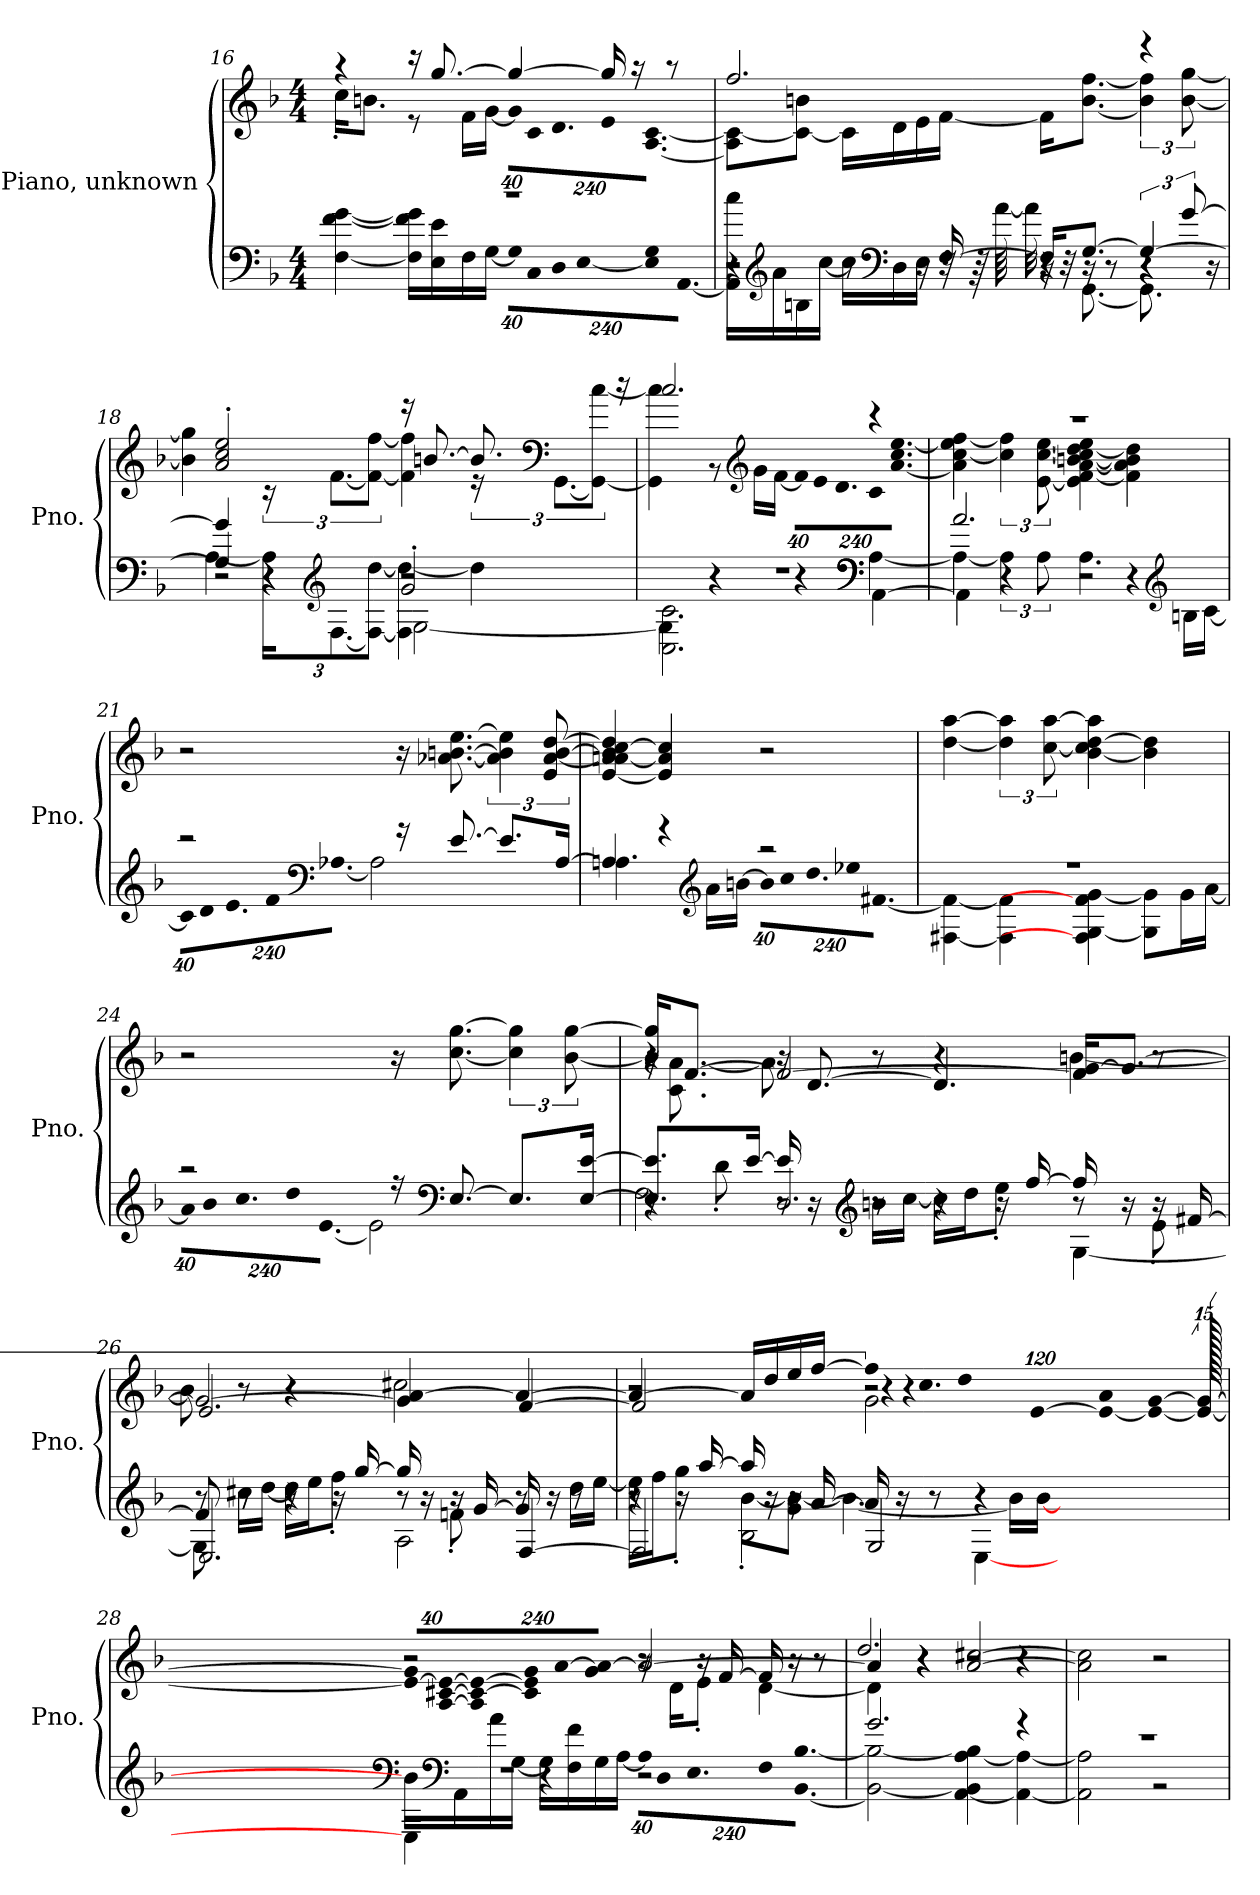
**kern	**kern
*part1	*part1
*staff2	*staff1
*I"Piano, unknown	*
*I'Pno.	*
!!LO:LB:g=z
*clefF4	*clefG2
*k[b-]	*k[b-]
*M4/4	*M4/4
=16	=16
*^	*^
1r	[4F\ [4f\ [4g\	4r	16cc'\KL
.	.	.	8.bn\J
.	16F\] 16f\] 16g\]LL	16r	8r
.	16E\ 16e\	[8.gg/	.
.	16F\	.	16f\LL
.	[16G\JJ	.	[16g\JJ
*	*Xbrackettup	*	*
!	!LO:N:vis=32	!	!
*	*	*	*Xbrackettup
!	!	!	!LO:N:vis=32
.	640%23G\KLL]	4gg/_	640%23g\KLL]
!	!LO:N:vis=16	!	!LO:N:vis=16
.	1920%137C\	.	1920%137c\
!	!LO:N:vis=16	!	!LO:N:vis=16.
.	1920%137D\	.	960%103d\
!	!LO:N:vis=32	!	!
.	[640%23E\K	.	.
!	!LO:N:vis=16	!	!LO:N:vis=16
.	1920%137E\] 1920%137G\J	.	1920%137e\J
.	.	16gg/]	.
!	!LO:N:vis=8.	!	!LO:N:vis=8.
.	[640%137AA\J	.	[640%137A\ [640%137c\J
.	.	16r	.
.	.	8r	.
=17	=17	=17	=17
*^	*^	*	*
4r	16AA\] 16cc\LL	2r	2r	2.ff/	8A\] 8c\_L
*clefG2	*	*	*	*	*
.	16a\	.	.	.	.
.	16Bn\	.	.	.	8c\_ 8bn\J
.	[16cc\JJ	.	.	.	.
8r	16cc\LL]	.	.	.	16c\LL]
*clefF4	*	*	*	*	*
.	16D\	.	.	.	16d\
16r	16E\JJ	.	.	.	16e\
[16F/	32r	.	.	.	[16f\JJ
.	64r	.	.	.	.
.	[64a\	.	.	.	.
16F/KL]	32a\]	4r	16r	.	16f\KL]
.	32r	.	.	.	.
[8.G/J	16r	.	[8.GG\	.	[8.b\ [8.ff\J
.	8r	.	.	.	.
*	*	*brackettup	*	*	*brackettup
4G/_	4r	6r	8.GG\]	4r	6b\] 6ff\]
.	.	[12g/	.	.	[12b\ [12gg\
.	.	.	16r	.	.
!!LO:PB:g=z	!!
=18	=18	=18	=18	=18	=18
4G/]	[4A\	4g/]	2r	2a/' 2cc/' 2ee/'	4b\] 4gg\]
*	*Xbrackettup	*	*	*	*
4r	24A\KL]	4r	.	.	24r
*clefG2	*	*	*	*	*
.	[12.F\	.	.	.	[12.f\L
.	12F\_ [12dd\J	.	.	.	12f\_ [12ff\J
2g'/	4F\] 4dd\_	2r	[2G\	16r	4f\] 4ff\]
.	.	.	.	[8.bn/	.
.	4dd\]	.	.	8.b/]	24r
*	*	*	*	*clefF4	*
.	.	.	.	.	[12.GG\L
.	.	.	.	.	12GG\_ [12cc\J
.	.	.	.	16r	.
*	*	*v	*v	*	*
=19	=19	=19	=19	=19
1r	2.C\ 2.c\	4G\]	2.cc/	4GG\] 4cc\]
.	.	4r	.	8r
*	*	*	*clefG2	*
.	.	.	.	16g\LL
.	.	.	.	[16f\JJ
*	*	*	*	*Xbrackettup
!	!	!	!	!LO:N:vis=32
.	.	4r	.	640%23f\KLL]
!	!	!	!	!LO:N:vis=16
.	.	.	.	1920%137e\
!	!	!	!	!LO:N:vis=16.
.	.	.	.	960%103d\
!	!	!	!	!LO:N:vis=16
.	.	.	.	1920%137c\J
*clefF4	*	*	*	*
.	[4A\	[4AA\	4r	.
!	!	!	!	!LO:N:vis=8.
.	.	.	.	[640%137a\ 640%137cc\ [640%137ee\J
!!LO:LB:g=z	!!
=20	=20	=20	=20	=20
2.a/	4A\_	4AA\]	1r	4a\] [4cc\ 4ee\] [4ff\
*	*brackettup	*	*	*brackettup
.	6A\]	4r	.	6cc\] 6ff\]
.	12A\	.	.	[12e\ [12cc\ [12ee\
.	4.A\	2r	.	4e\] [4f\ [4a\ [4bn\ 4cc\] [4dd\ 4ee\]
4r	.	.	.	4f\] 4a\] 4b\] 4dd\]
*clefG2	*	*	*	*
.	16Bn\LL	.	.	.
.	[16c\JJ	.	.	.
*	*v	*v	*	*
*	*	*v	*v
=21	=21	=21
*	*Xbrackettup	*
!	!LO:N:vis=32	!
2r	640%23c\KLL]	2r
!	!LO:N:vis=16	!
.	1920%137d\	.
!	!LO:N:vis=16.	!
.	960%103e\	.
!	!LO:N:vis=16	!
.	1920%137f\J	.
*clefF4	*	*
!	!LO:N:vis=8.	!
.	[640%137A-X\J	.
16r	2A-\]	16r
[8.e/	.	[8.a-X\ [8.bn\ [8.ee\
8.e/L]	.	6a-\] 6b\] 6ee\]
.	.	12e/ [12a-/ [12b/ [12dd/
[16A-/Jk	.	.
!!LO:LB:g=z
=22	=22	=22
4A-/]	4.An\	[4e/ 4a-/] [4an/ 4b/] [4cc/ 4dd/]
4r	.	4e/] 4a/] 4cc/]
*clefG2	*	*
.	16a\LL	.
.	[16bn\JJ	.
!	!LO:N:vis=32	!
2r	640%23b\KLL]	2r
!	!LO:N:vis=16	!
.	1920%137cc\	.
!	!LO:N:vis=16.	!
.	960%103dd\	.
!	!LO:N:vis=16	!
.	1920%137ee-X\J	.
!	!LO:N:vis=8.	!
.	[640%137f#X\J	.
=23	=23	=23
1r	[4F#X\ 4f#\_	[4dd\ [4aa\
.	4F#\] 4f#\]	6dd\] 6aa\]
.	.	[12cc\ [12aa\
.	4F#\] [4G\ 4f#\] [4g\	[4b-\ 4cc\] [4dd\ 4aa\]
.	8G\] 8g\]L	4b-\] 4dd\]
.	16g\L	.
.	[16a\JJ	.
=24	=24	=24
!	!LO:N:vis=32	!
2r	640%23a\KLL]	2r
!	!LO:N:vis=16	!
.	1920%137b-\	.
!	!LO:N:vis=16.	!
.	960%103cc\	.
!	!LO:N:vis=16	!
.	1920%137dd\J	.
!	!LO:N:vis=8.	!
.	[640%137e\J	.
16r	2e\]	16r
*clefF4	*	*
[8.E/	.	[8.cc\ [8.gg\
8.E/L]	.	6cc\] 6gg\]
.	.	[12b-\ [12gg\
[16E/ [16e/Jk	.	.
!!LO:LB:g=z
=25	=25	=25
*^	*	*^
*	*	*^	*	*^
8.E/] 8.e/]L	8r	4r	2F\	16b-/] 16gg/]KL	16r	4r
.	.	.	.	[8.f/J	8.c\ [8.a\	.
.	8d'\	.	.	.	.	.
[16e/Jk	.	.	.	.	.	.
16e/]	8r	2.D/	.	2f/_	8a\]	16r
16r	.	.	.	.	.	[8.d/
*clefG2	*	*	*	*	*	*
8r	16bn\LL	.	.	.	8r	.
.	[16cc\JJ	.	.	.	.	.
8r	16cc\LL]	.	4r	.	4r	4.d/]
.	16dd\J	.	.	.	.	.
16r	8ee'\J	.	.	.	.	.
[16ff/	.	.	.	.	.	.
16ff/]	8r	.	[4G\	16f/] [16g/KL	[4bn\	.
16r	.	.	.	8.g/J_	.	.
16r	8e'\	.	.	.	.	8r
[16f#X/	.	.	.	.	.	.
!!LO:LB:g=z	!!	!!
=26	=26	=26	=26	=26	=26	=26
8f#/]	8r	2.E/	8G\]	2g/_	8b\]	2.e/
8r	16cc#X\LL	.	8r	.	8r	.
.	[16dd\JJ	.	.	.	.	.
8r	16dd\LL]	.	4r	.	4r	.
.	16ee\J	.	.	.	.	.
16r	8ff'\J	.	.	.	.	.
[16gg/	.	.	.	.	.	.
16gg/]	8r	.	2A\	4g/] [4a/	2cc#X\	.
16r	.	.	.	.	.	.
16r	8fn'\	.	.	.	.	.
[16g/	.	.	.	.	.	.
16g/]	8r	[4F/	.	4a/_	.	[4f/
16r	.	.	.	.	.	.
8r	16dd\LL	.	.	.	.	.
.	[16ee\JJ	.	.	.	.	.
=27	=27	=27	=27	=27	=27	=27
8r	16ee\LL]	2F/]	4r	4a/_	2r	2f/]
.	16ff\J	.	.	.	.	.
16r	8gg'\J	.	.	.	.	.
[16aa/	.	.	.	.	.	.
16aa/]	[8b-\L	.	2B-'\	16a/LL]	.	.
16r	.	.	.	16dd/	.	.
16r	8g\ 8b-\_J	.	.	16ee/	.	.
[16a/	.	.	.	[16ff/JJ	.	.
!	!	!	!	!LO:N:vis=32	!	!
16a/]	4.b-\_	2G/	.	640%23ff/]	2g\	2r
!	!	!	!	!LO:N:vis=32	!	!
.	.	.	.	640%23r	.	.
16r	.	.	.	.	.	.
!	!	!	!	!LO:N:vis=32	!	!
.	.	.	.	640%23r	.	.
!	!	!	!	!LO:N:vis=16.	!	!
.	.	.	.	960%103cc/LL	.	.
8r	.	.	.	.	.	.
!	!	!	!	!LO:N:vis=16	!	!
.	.	.	.	1920%137dd/	.	.
4r	.	.	[4E\	.	.	.
!	!	!	!	!LO:N:vis=16	!	!
.	.	.	.	[1920%137e/	.	.
!	!	!	!	!LO:N:vis=16	!	!
.	.	.	.	1920%137e/_ 1920%137a/	.	.
.	16b-\LL]	.	.	.	.	.
.	.	.	.	240%17e/_ [240%17g/J	.	.
.	[16b-\JJ	.	.	.	.	.
1920ryy	1920ryy	1920ryy	1920ryy	1920e/_ 1920g/_	1920ryy	1920ryy
*	*	*v	*v	*	*	*
!!LO:LB:g=z	!!	!!
=28	=28	=28	=28	=28	=28
*	*	*	*Xbrackettup	*	*
*	*	*^	*	*	*
!	!	!	!	!LO:N:vis=32	!	!
*	*	*v	*v	*	*	*
1r	16b-\LL]	4E\]	640%23e/_ 640%23g/]LLL	2r	2r
!	!	!	!LO:N:vis=32	!	!
.	.	.	[640%23A/ [640%23c#X/ 640%23e/_JJ	.	.
*clefF4	*	*	*	*	*
.	16AA\	.	.	.	.
!	!	!	!LO:N:vis=8	!	!
.	.	.	960%137A/] 960%137c#/_ 960%137e/_	.	.
.	16a\	.	.	.	.
.	[16G\JJ	.	.	.	.
!	!	!	!LO:N:vis=16	!	!
.	.	.	1920%137c#/] 1920%137e/] 1920%137g/L	.	.
.	16G\LL]	4r	.	.	.
!	!	!	!LO:N:vis=16	!	!
.	.	.	[1920%137a/J	.	.
.	16F\ 16f\	.	.	.	.
!	!	!	!LO:N:vis=8	!	!
.	.	.	960%137g/ 960%137a/_J	.	.
.	16G\	.	.	.	.
.	[16A\JJ	.	.	.	.
!	!LO:N:vis=32	!	!	!	!
.	640%23A\KLL]	2r	2a/_	16r	8r
!	!LO:N:vis=16	!	!	!	!
.	1920%137D\	.	.	.	.
.	.	.	.	16d\KL	.
!	!LO:N:vis=16.	!	!	!	!
.	960%103E\	.	.	.	.
.	.	.	.	8e'\J	16r
.	.	.	.	.	[16f/
!	!LO:N:vis=16	!	!	!	!
.	1920%137F\J	.	.	.	.
.	.	.	.	[4d\	16f/]
!	!LO:N:vis=8.	!	!	!	!
.	[640%137BB-\ [640%137B-\J	.	.	.	.
.	.	.	.	.	16r
.	.	.	.	.	8r
*	*v	*v	*	*	*
=29	=29	=29	=29	=29
2.g/	2BB-\_ 2B-\_	4a/]	4d\]	2.dd/
.	.	4r	4r	.
.	[4AA\ 4BB-\] [4A\ 4B-\]	[2a/ [2cc#X/	2r	.
4r	4AA\_ 4A\_	.	.	4r
*	*	*v	*v	*v
=30	=30	=30
1r	2AA\] 2A\]	2a\] 2cc#\]
.	2r	2r
*v	*v	*
=	=
*-	*-
